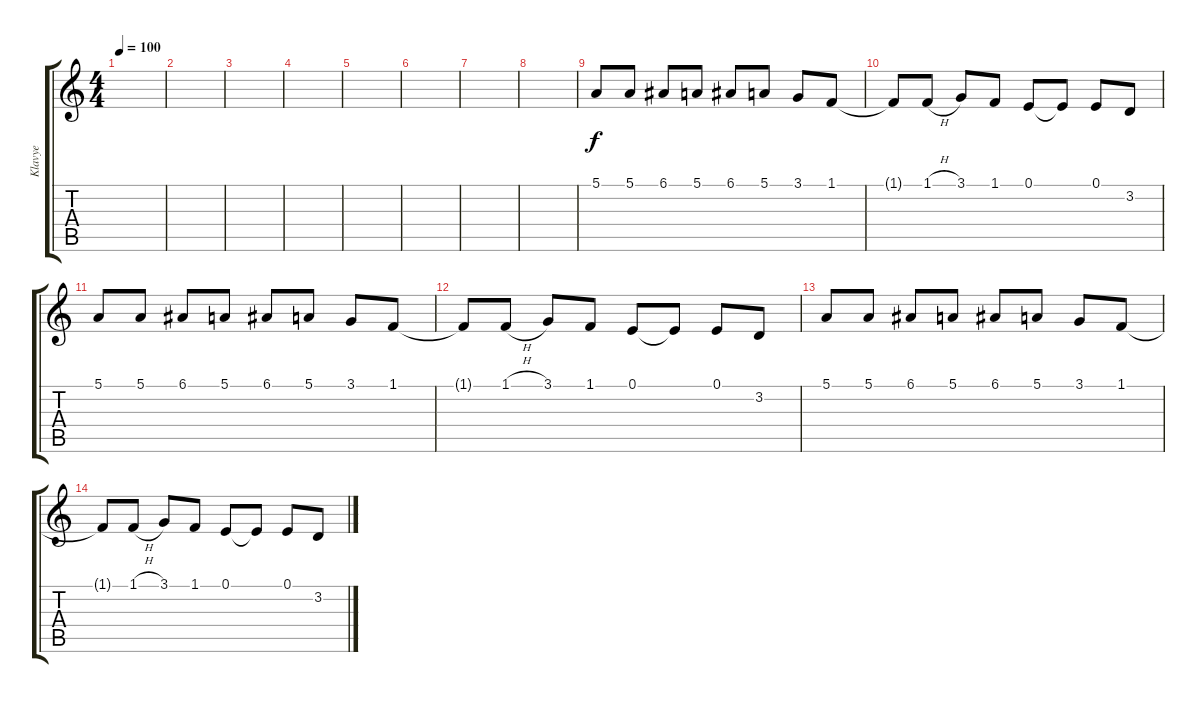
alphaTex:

\track ("Klavye" "Klavye") {instrument synthstrings2}
\staff {score tabs}
\tuning (E4 B3 G3 D3 A2 E2) {hide}
\ts (4 4)
\tempo 100
\clef g2
\ks c
|
|
|
|
|
|
|
|
5.1.8 5.1.8 6.1.8 5.1.8 6.1.8 5.1.8 3.1.8 1.1.8 |
1.1{t}.8 1.1{h}.8 3.1.8 1.1.8 0.1.8 0.1{t}.8 0.1.8 3.2.8 |
5.1.8 5.1.8 6.1.8 5.1.8 6.1.8 5.1.8 3.1.8 1.1.8 |
1.1{t}.8 1.1{h}.8 3.1.8 1.1.8 0.1.8 0.1{t}.8 0.1.8 3.2.8 |
5.1.8 5.1.8 6.1.8 5.1.8 6.1.8 5.1.8 3.1.8 1.1.8 |
1.1{t}.8 1.1{h}.8 3.1.8 1.1.8 0.1.8 0.1{t}.8 0.1.8 3.2.8
